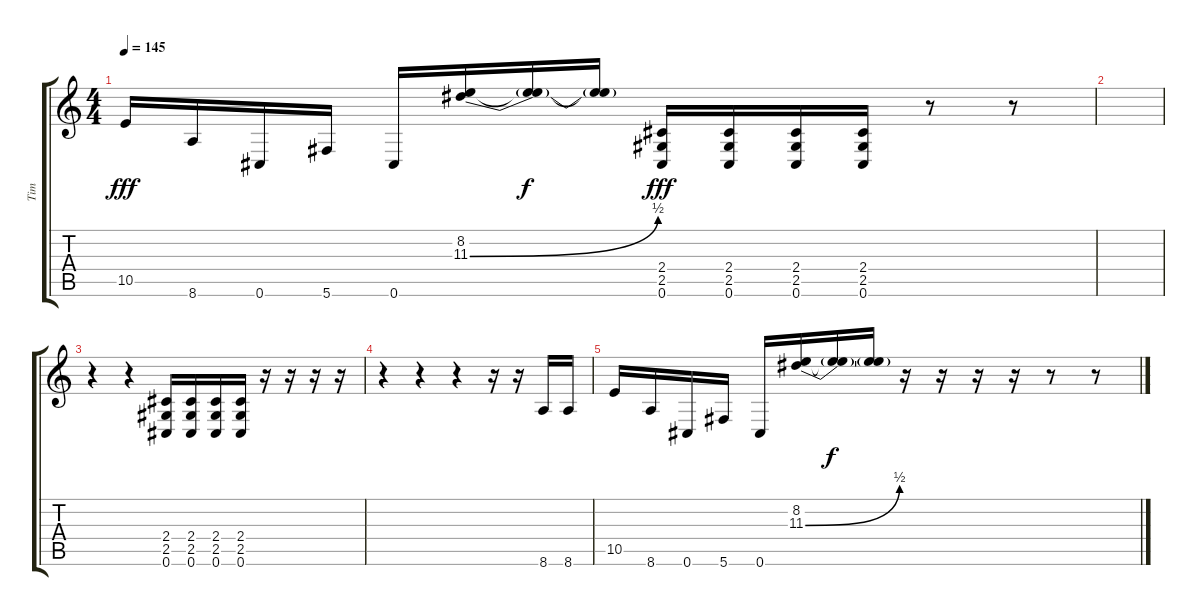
\track ("Tim" "Tim") {instrument distortionguitar}
\staff {score tabs}
\tuning (Db4 Ab3 E3 B2 Gb2 Db2) {hide}
\ts (4 4)
\tempo 145
\clef g2
\ks c
10.5.16{dy fff} 8.6.16 0.6.16 5.6.16 0.6.16 (8.2 11.3{be (bend 0 0 60 2)}).16 (8.2{t} 11.3{t}).16{dy f} (8.2{t} 11.3{t}).16 (2.4 2.5 0.6).16{dy fff} (2.4 2.5 0.6).16 (2.4 2.5 0.6).16 (2.4 2.5 0.6).16 r.8 r.8 |
|
r.4 r.4 (2.4 2.5 0.6).16 (2.4 2.5 0.6).16 (2.4 2.5 0.6).16 (2.4 2.5 0.6).16 r.16 r.16 r.16 r.16 |
r.4 r.4 r.4 r.16 r.16 8.6.16 8.6.16 |
10.5.16 8.6.16 0.6.16 5.6.16 0.6.16 (8.2 11.3{be (bend 0 0 60 2)}).16 (8.2{t} 11.3{t}).16{dy f} (8.2{t} 11.3{t}).16 r.16 r.16 r.16 r.16 r.8 r.8
